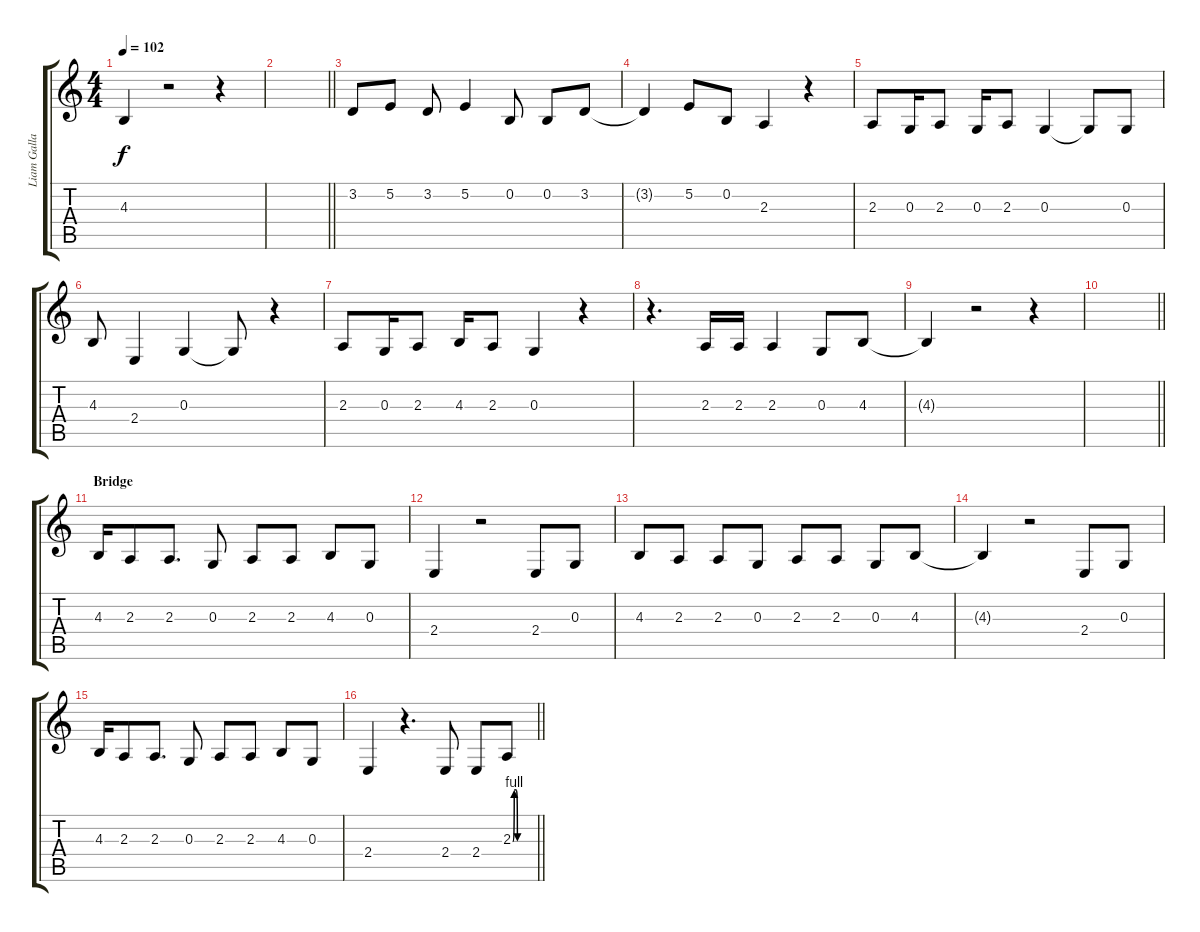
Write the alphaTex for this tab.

\track ("Liam Gallagher" "Liam Galla") {instrument tenorsax}
\staff {score tabs}
\tuning (E4 B3 G3 D3 A2 E2) {hide}
\ts (4 4)
\tempo 102
\clef g2
\ks c
4.3{t}.4{dy f} r.2 r.4 |
\barLineRight lightlight
|
3.2.8 5.2.8 3.2.8 5.2.4 0.2.8 0.2.8 3.2.8 |
3.2{t}.4 5.2.8 0.2.8 2.3.4 r.4 |
2.3.8 0.3.16 2.3.8 0.3.16 2.3.8 0.3.4 0.3{t}.8 0.3.8 |
4.3.8 2.4.4 0.3.4 0.3{t}.8 r.4 |
2.3.8 0.3.16 2.3.8 4.3.16 2.3.8 0.3.4 r.4 |
r.4{d} 2.3.16 2.3.16 2.3.4 0.3.8 4.3.8 |
4.3{t}.4 r.2 r.4 |
\barLineRight lightlight
|
\section ("" "Bridge")
4.3.16 2.3.8 2.3.8{d} 0.3.8 2.3.8 2.3.8 4.3.8 0.3.8 |
2.4.4 r.2 2.4.8 0.3.8 |
4.3.8 2.3.8 2.3.8 0.3.8 2.3.8 2.3.8 0.3.8 4.3.8 |
4.3{t}.4 r.2 2.4.8 0.3.8 |
4.3.16 2.3.8 2.3.8{d} 0.3.8 2.3.8 2.3.8 4.3.8 0.3.8 |
\barLineRight lightlight
2.4.4 r.4{d} 2.4.8 2.4.8 2.3{be (custom 0 0 4 4 10 4 13 0 19 0 30 0 60 0)}.8
